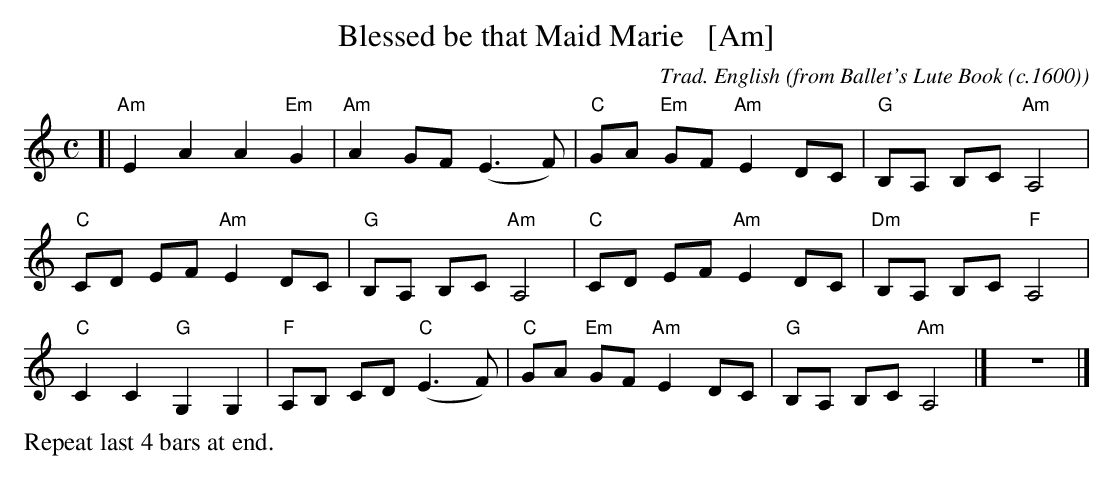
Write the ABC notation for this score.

X:1
T: Blessed be that Maid Marie   [Am]
C: Trad. English
O: from Ballet's Lute Book (c.1600)
M: C
L: 1/8
K: Am
[|\
"Am"E2 A2 A2 "Em"G2 | "Am"A2 GF (E3 F) | "C"GA "Em"GF "Am"E2 DC | "G"B,A, B,C "Am"A,4 |
"C"CD EF "Am"E2 DC | "G"B,A, B,C "Am"A,4 | "C"CD EF "Am"E2 DC | "Dm"B,A, B,C "F"A,4 |
"C"C2 C2 "G"G,2 G,2 | "F"A,B, CD "C"(E3 F) | "C"GA "Em"GF "Am"E2 DC | "G"B,A, B,C "Am"A,4 |] z8 |]
